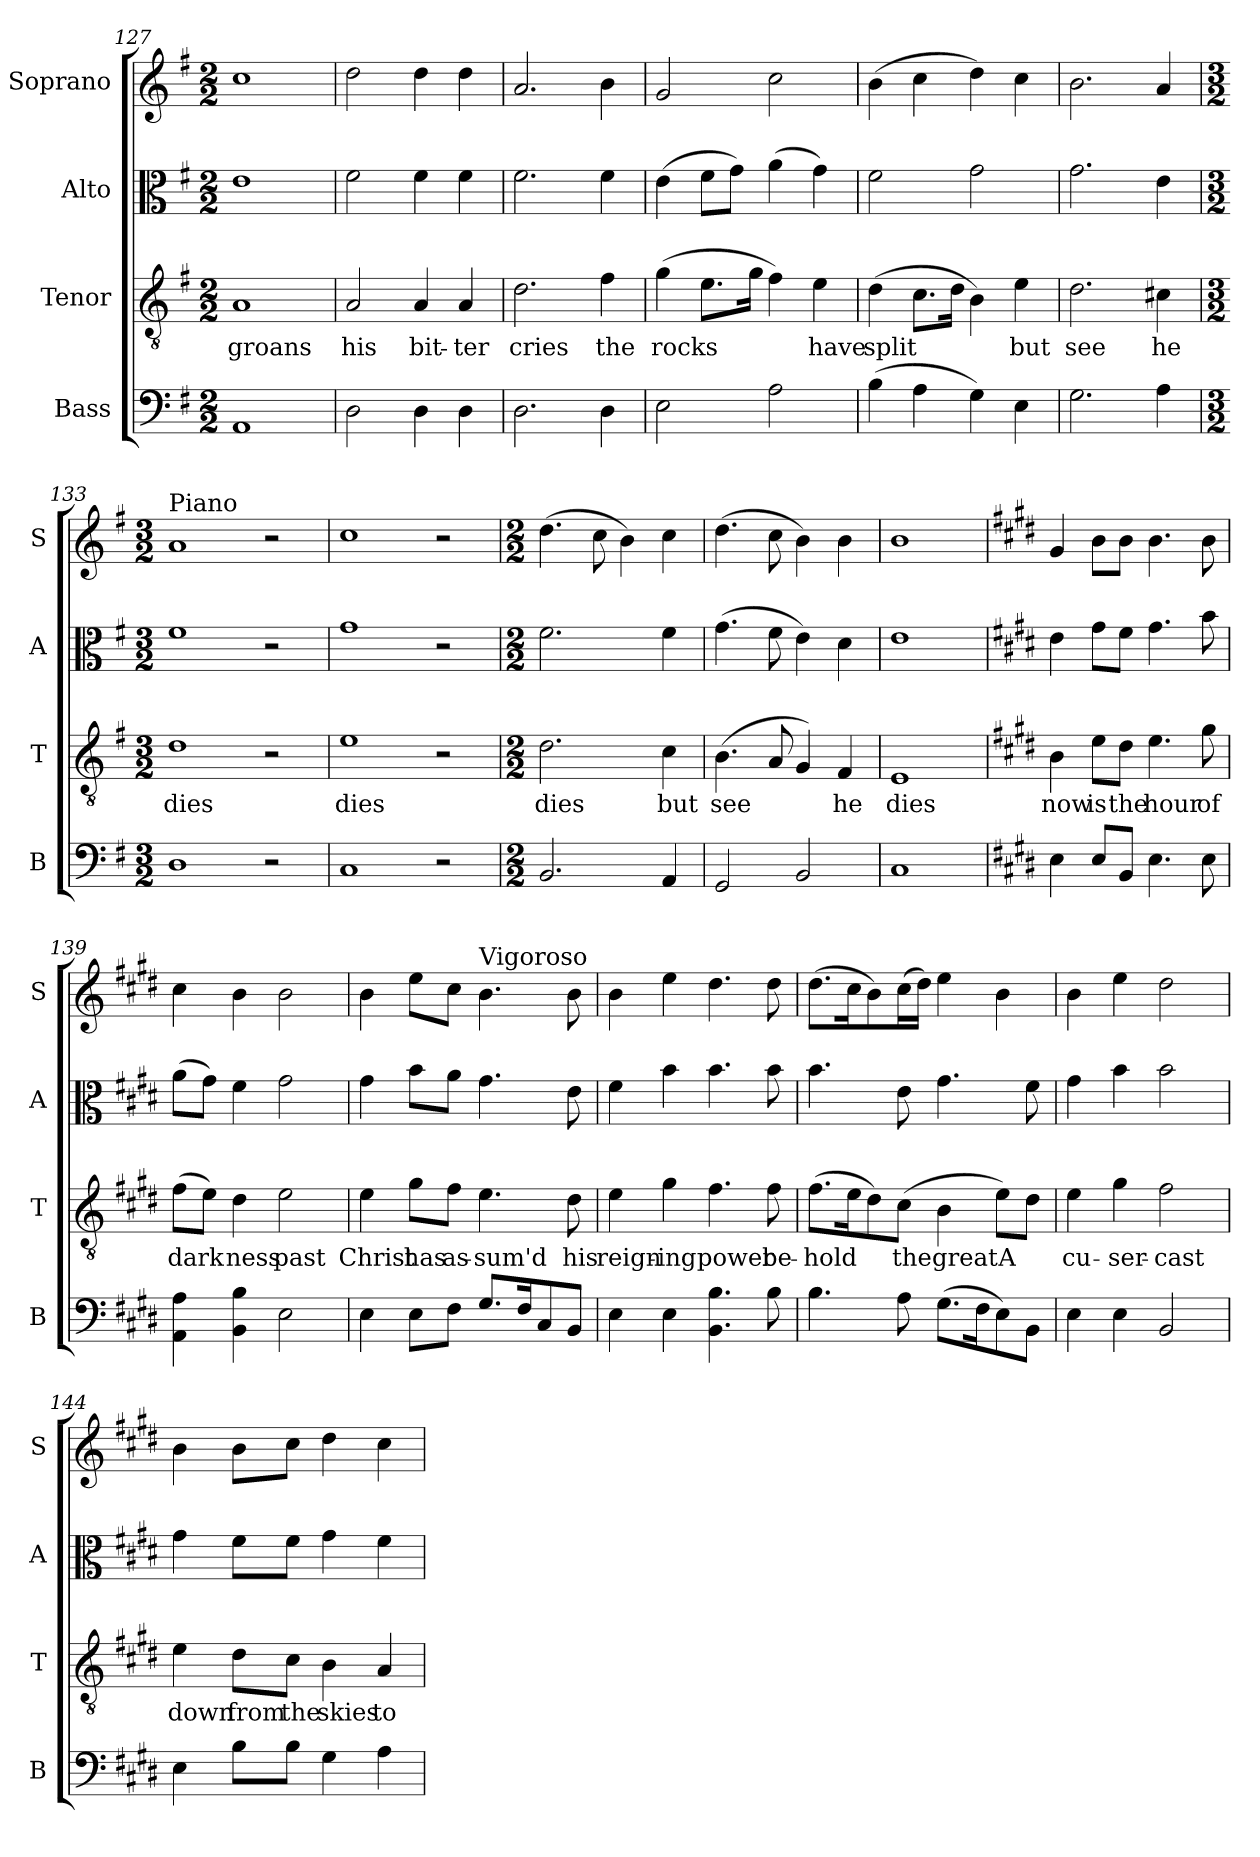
**kern	**kern	**text	**kern	**kern
*part4	*part3	*part3	*part2	*part1
*staff4	*staff3	*staff3	*staff2	*staff1
*I"Bass	*I"Tenor	*	*I"Alto	*I"Soprano
*I'B	*I'T	*	*I'A	*I'S
!!LO:PB:g=z
*clefF4	*clefGv2	*	*clefC3	*clefG2
*k[f#]	*k[f#]	*	*k[f#]	*k[f#]
*G:	*G:	*	*G:	*G:
*M2/2	*M2/2	*	*M2/2	*M2/2
=127	=127	=127	=127	=127
1AA	1A	groans	1e	1cc
=128	=128	=128	=128	=128
2D\	2A/	his	2f#\	2dd\
4D\	4A/	bit-	4f#\	4dd\
4D\	4A/	-ter	4f#\	4dd\
=129	=129	=129	=129	=129
2.D\	2.d\	cries	2.f#\	2.a/
4D\	4f#\	the	4f#\	4b\
=130	=130	=130	=130	=130
2E\	(4g\	rocks	(4e\	2g/
.	8.e\L	.	8f#\L	.
.	.	.	8g\J)	.
.	16g\Jk	.	.	.
2A\	4f#\)	.	(4a\	2cc\
.	4e\	have	4g\)	.
=131	=131	=131	=131	=131
(4B\	(4d\	split	2f#\	(4b\
4A\	8.c\L	.	.	4cc\
.	16d\Jk	.	.	.
4G\)	4B\)	.	2g\	4dd\)
4E\	4e\	but	.	4cc\
!!LO:PB:g=z
=132	=132	=132	=132	=132
2.G\	2.d\	see	2.g\	2.b\
4A\	4c#X\	he	4e\	4a/
=133	=133	=133	=133	=133
*M3/2	*M3/2	*	*M3/2	*M3/2
!	!	!	!	!LO:TX:a:t=Piano
1D	1d	dies	1f#	1a
2r	2r	.	2r	2r
=134	=134	=134	=134	=134
1C	1e	dies	1g	1cc
2r	2r	.	2r	2r
=135	=135	=135	=135	=135
*M2/2	*M2/2	*	*M2/2	*M2/2
2.BB/	2.d\	dies	2.f#\	(4.dd\
.	.	.	.	8cc\
.	.	.	.	4b\)
4AA/	4c\	but	4f#\	4cc\
=136	=136	=136	=136	=136
2GG/	(4.B\	see	(4.g\	(4.dd\
.	8A/	.	8f#\	8cc\
2BB/	4G/)	.	4e\)	4b\)
.	4F#/	he	4d\	4b\
=137	=137	=137	=137	=137
1C	1E	dies	1e	1b
=138	=138	=138	=138	=138
*k[f#c#g#d#]	*k[f#c#g#d#]	*	*k[f#c#g#d#]	*k[f#c#g#d#]
*E:	*E:	*	*E:	*E:
4E\	4B\	now	4e\	4g#/
8E/L	8e\L	is	8g#\L	8b\L
8BB/J	8d#\J	the	8f#\J	8b\J
4.E\	4.e\	hour	4.g#\	4.b\
8E\	8g#\	of	8b\	8b\
!!LO:LB:g=z
=139	=139	=139	=139	=139
4AA\ 4A\	(8f#\L	dark	(8a\L	4cc#\
.	8e\J)	.	8g#\J)	.
4BB\ 4B\	4d#\	ness	4f#\	4b\
2E\	2e\	past	2g#\	2b\
=140	=140	=140	=140	=140
4E\	4e\	Christ	4g#\	4b\
8E\L	8g#\L	has	8b\L	8ee\L
8F#\J	8f#\J	as-	8a\J	8cc#\J
!	!	!	!	!LO:TX:a:t=Vigoroso
8.G#/L	4.e\	-sum'd	4.g#\	4.b\
16F#/K	.	.	.	.
8C#/	.	.	.	.
8BB/J	8d#\	his	8e\	8b\
=141	=141	=141	=141	=141
4E\	4e\	reign-	4f#\	4b\
4E\	4g#\	-ing	4b\	4ee\
4.BB\ 4.B\	4.f#\	power	4.b\	4.dd#\
8B\	8f#\	be-	8b\	8dd#\
!!LO:LB:g=z
=142	=142	=142	=142	=142
4.B\	(8.f#\L	-hold	4.b\	(8.dd#\L
.	16e\K	.	.	16cc#\K
.	8d#\)	.	.	8b\)
8A\	(8c#\J	the	8e\	(16cc#\L
.	.	.	.	16dd#\JJ)
(8.G#\L	4B\	great	4.g#\	4ee\
16F#\K	.	.	.	.
8E\)	8e\L)	A	.	4b\
8BB\J	8d#\J	.	8f#\	.
=143	=143	=143	=143	=143
4E\	4e\	cu-	4g#\	4b\
4E\	4g#\	-ser-	4b\	4ee\
2BB/	2f#\	-cast	2b\	2dd#\
=144	=144	=144	=144	=144
4E\	4e\	down	4g#\	4b\
8B\L	8d#\L	from	8f#\L	8b\L
8B\J	8c#\J	the	8f#\J	8cc#\J
4G#\	4B\	skies	4g#\	4dd#\
4A\	4A/	to	4f#\	4cc#\
=	=	=	=	=
*-	*-	*-	*-	*-
